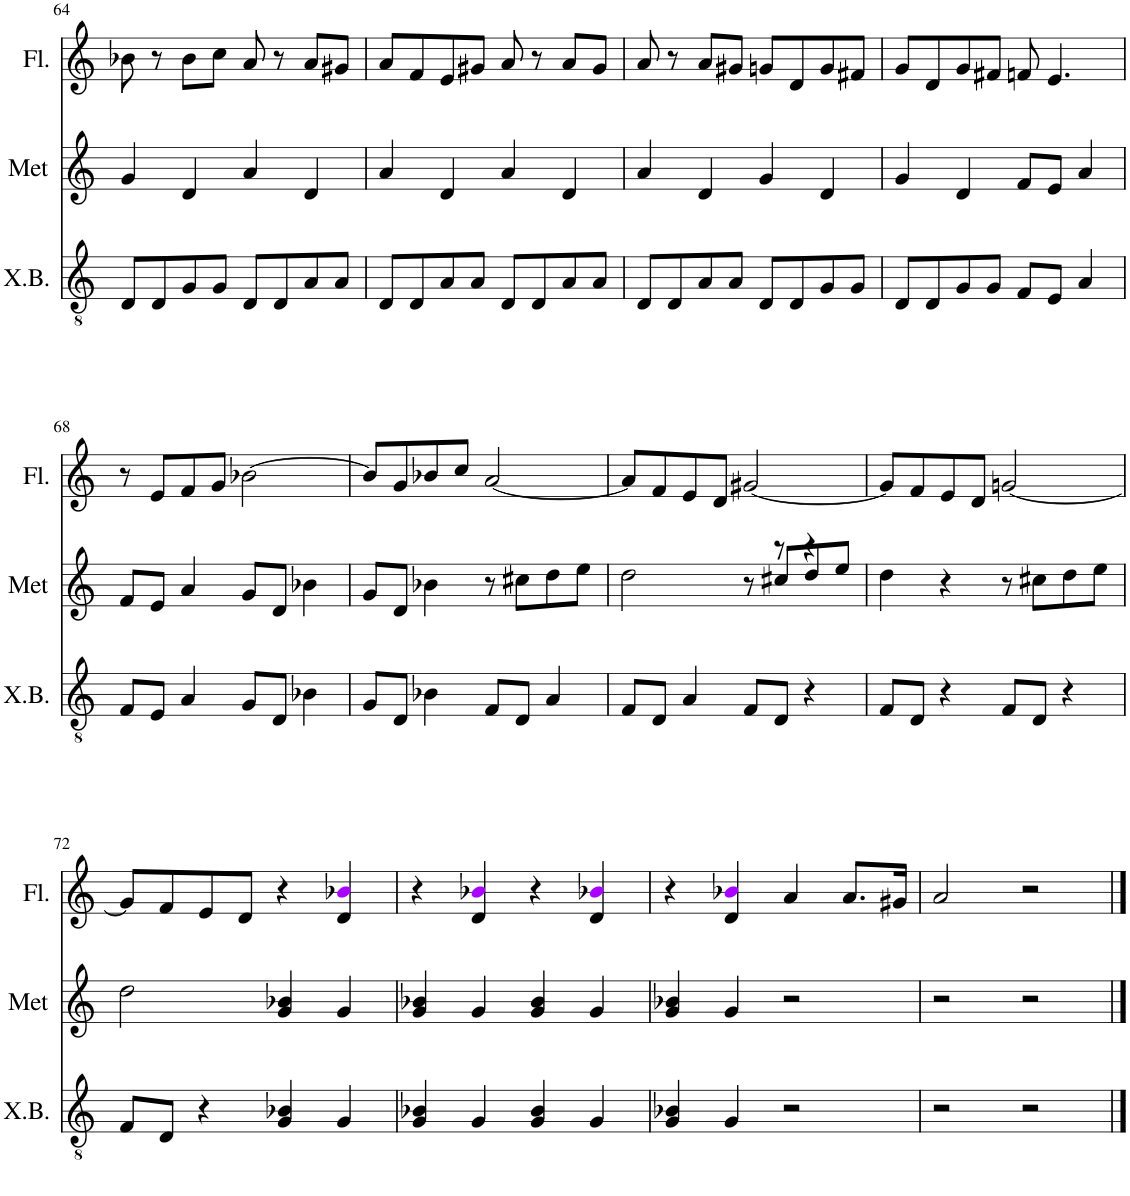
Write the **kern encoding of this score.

**kern	**kern	**kern
*part3	*part2	*part1
*staff3	*staff2	*staff1
*I"Xil. Bajo.	*I"Metalófono	*I"Flauta
*I'X.B.	*I'Met	*I'Fl.
!!LO:PB:g=z
*clefGv2	*clefG2	*clefG2
*k[]	*k[]	*k[]
*M4/4	*M4/4	*M4/4
=64	=64	=64
8D/L	4g/	8b-X\
8D/	.	8r
8G/	4d/	8b-\L
8G/J	.	8cc\J
8D/L	4a/	8a/
8D/	.	8r
8A/	4d/	8a/L
8A/J	.	8g#X/J
=65	=65	=65
8D/L	4a/	8a/L
8D/	.	8f/
8A/	4d/	8e/
8A/J	.	8g#X/J
8D/L	4a/	8a/
8D/	.	8r
8A/	4d/	8a/L
8A/J	.	8g#/J
=66	=66	=66
8D/L	4a/	8a/
8D/	.	8r
8A/	4d/	8a/L
8A/J	.	8g#X/J
8D/L	4g/	8gn/L
8D/	.	8d/
8G/	4d/	8g/
8G/J	.	8f#X/J
=67	=67	=67
8D/L	4g/	8g/L
8D/	.	8d/
8G/	4d/	8g/
8G/J	.	8f#X/J
8F/L	8f/L	8fn/
8E/J	8e/J	4.e/
4A/	4a/	.
!!LO:LB:g=z
=68	=68	=68
8F/L	8f/L	8r
8E/J	8e/J	8e/L
4A/	4a/	8f/
.	.	8g/J
8G/L	8g/L	[2b-X\
8D/J	8d/J	.
4B-X\	4b-X\	.
=69	=69	=69
8G/L	8g/L	8b-/L]
8D/J	8d/J	8g/
4B-X\	4b-X\	8b-X/
.	.	8cc/J
8F/L	8r	[2a/
8D/J	8cc#X\L	.
4A/	8dd\	.
.	8ee\J	.
=70	=70	=70
*	*^	*
8F/L	2dd\	8ryy	8a/L]
*	*v	*v	*
8D/J	.	8f/
4A/	.	8e/
.	.	8d/J
8F/L	8r	[2g#X/
*	*^	*
8D/J	8r	8cc#X/L	.
4r	4r	8dd/	.
.	.	8ee/J	.
*	*v	*v	*
=71	=71	=71
8F/L	4dd\	8g#/L]
8D/J	.	8f/
4r	4r	8e/
.	.	8d/J
8F/L	8r	[2gn/
8D/J	8cc#X\L	.
4r	8dd\	.
.	8ee\J	.
!!LO:LB:g=z
=72	=72	=72
8F/L	2dd\	8g/L]
8D/J	.	8f/
4r	.	8e/
.	.	8d/J
4G/ 4B-X/	4g/ 4b-X/	4r
4G/	4g/	4d/ 4b-Xi/
=73	=73	=73
4G/ 4B-X/	4g/ 4b-X/	4r
4G/	4g/	4d/ 4b-Xi/
4G/ 4B-/	4g/ 4b-/	4r
4G/	4g/	4d/ 4b-Xi/
=74	=74	=74
4G/ 4B-X/	4g/ 4b-X/	4r
4G/	4g/	4d/ 4b-Xi/
2r	2r	4a/
.	.	8.a/L
.	.	16g#X/Jk
=75	=75	=75
2r	2r	2a/
2r	2r	2r
==	==	==
*-	*-	*-
